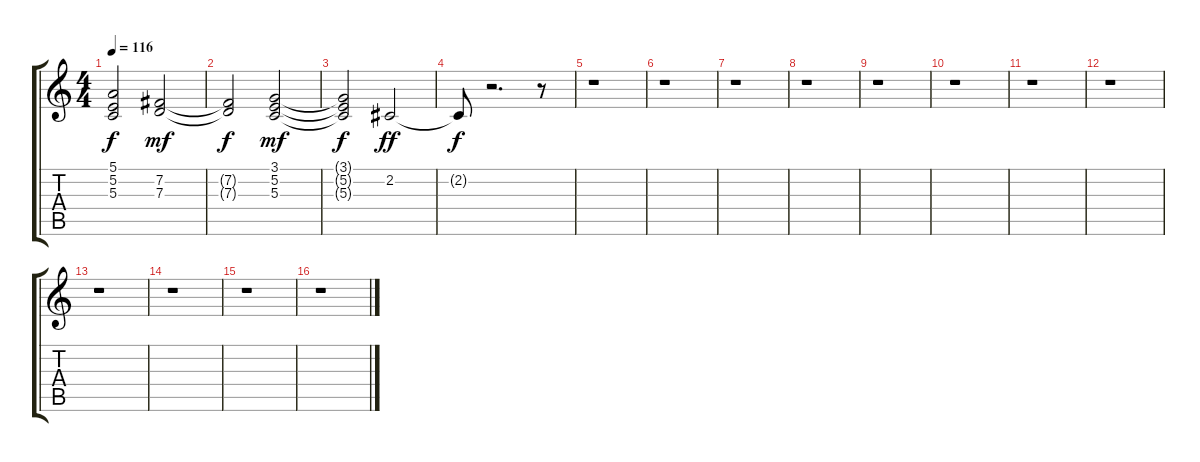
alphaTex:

\track "" {instrument pad4choir}
\staff {score tabs}
\tuning (E4 B3 G3 D3 A2 E2) {hide}
\ts (4 4)
\tempo 116
\clef g2
\ks c
(5.1{t} 5.2{t} 5.3{t}).2{dy f} (7.2 7.3).2{dy mf} |
(7.2{t} 7.3{t}).2{dy f} (3.1 5.2 5.3).2{dy mf} |
(3.1{t} 5.2{t} 5.3{t}).2{dy f} 2.2.2{dy ff} |
2.2{t}.8{dy f} r.2{d} r.8 |
r.1 |
r.1 |
r.1 |
r.1 |
r.1 |
r.1 |
r.1 |
r.1 |
r.1 |
r.1 |
r.1 |
r.1
